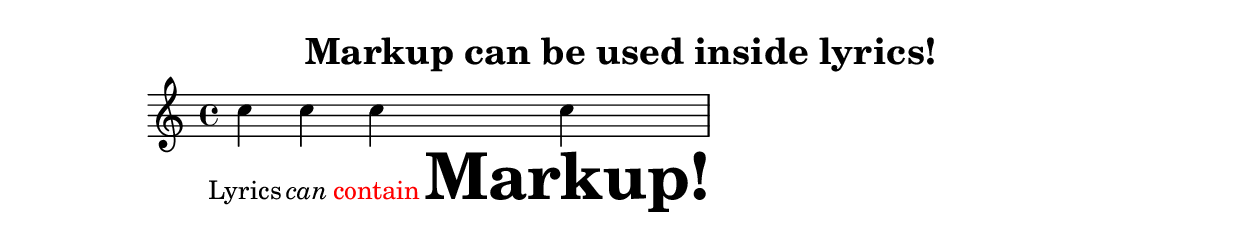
%% Do not edit this file; it is auto-generated from LSR http://lsr.dsi.unimi.it
%% This file is in the public domain.
\version "2.11.62"

\header {
  lsrtags = "text, vocal-music"

  texidoc = "
To format individual syllables in lyrics, use @code{\\markup @{ ....
@}} on these lyrics.

"
  doctitle = "Formatting lyrics syllables"
} % begin verbatim
% Tip taken from http://lists.gnu.org/archive/html/lilypond-user/2007-12/msg00215.html
\header {
  title = "Markup can be used inside lyrics!"
}

mel = \relative c'' { c4 c c c }
lyr = \lyricmode {
  Lyrics \markup { \italic "can" } \markup {\with-color #red "contain" }
  \markup {\fontsize #8 \bold "Markup!" }
}

<<
  \context Voice = melody \mel
  \context Lyrics \lyricsto melody \lyr
>>

